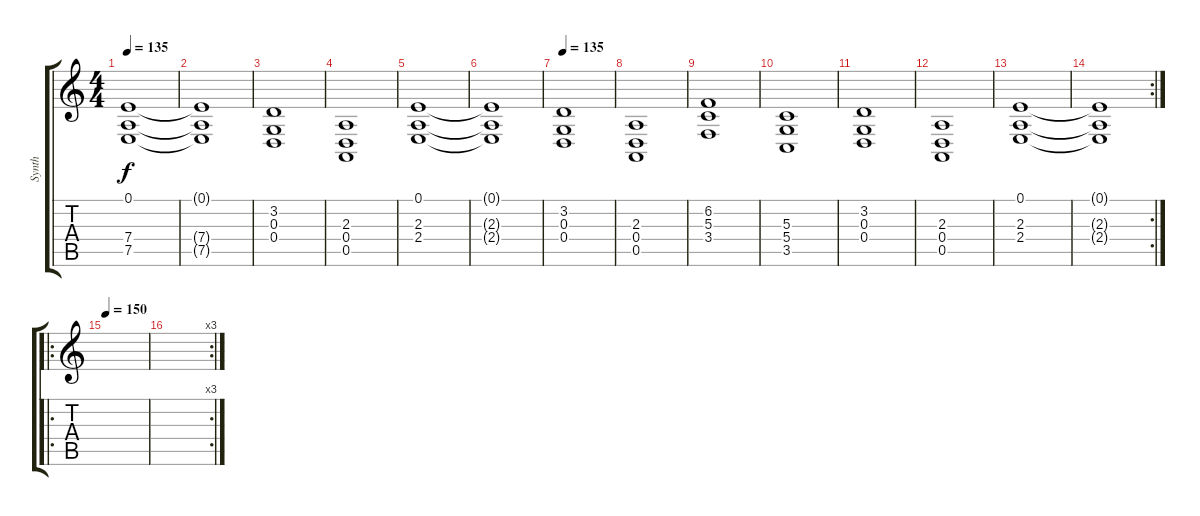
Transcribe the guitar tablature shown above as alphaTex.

\track ("Synth" "Synth") {instrument synthstrings2}
\staff {score tabs}
\tuning (E4 B3 G3 D3 A2 E2) {hide}
\ts (4 4)
\tempo 135
\clef g2
\ks c
(0.1 7.4 7.5).1{dy f} |
(0.1{t} 7.4{t} 7.5{t}).1 |
(3.2 0.3 0.4).1 |
(2.3 0.4 0.5).1 |
(0.1 2.3 2.4).1 |
(0.1{t} 2.3{t} 2.4{t}).1 |
\tempo 135
(3.2 0.3 0.4).1 |
(2.3 0.4 0.5).1 |
(6.2 5.3 3.4).1 |
(5.3 5.4 3.5).1 |
(3.2 0.3 0.4).1 |
(2.3 0.4 0.5).1 |
(0.1 2.3 2.4).1 |
\rc 2
(0.1{t} 2.3{t} 2.4{t}).1 |
\ro
\tempo 150
|
\rc 3
